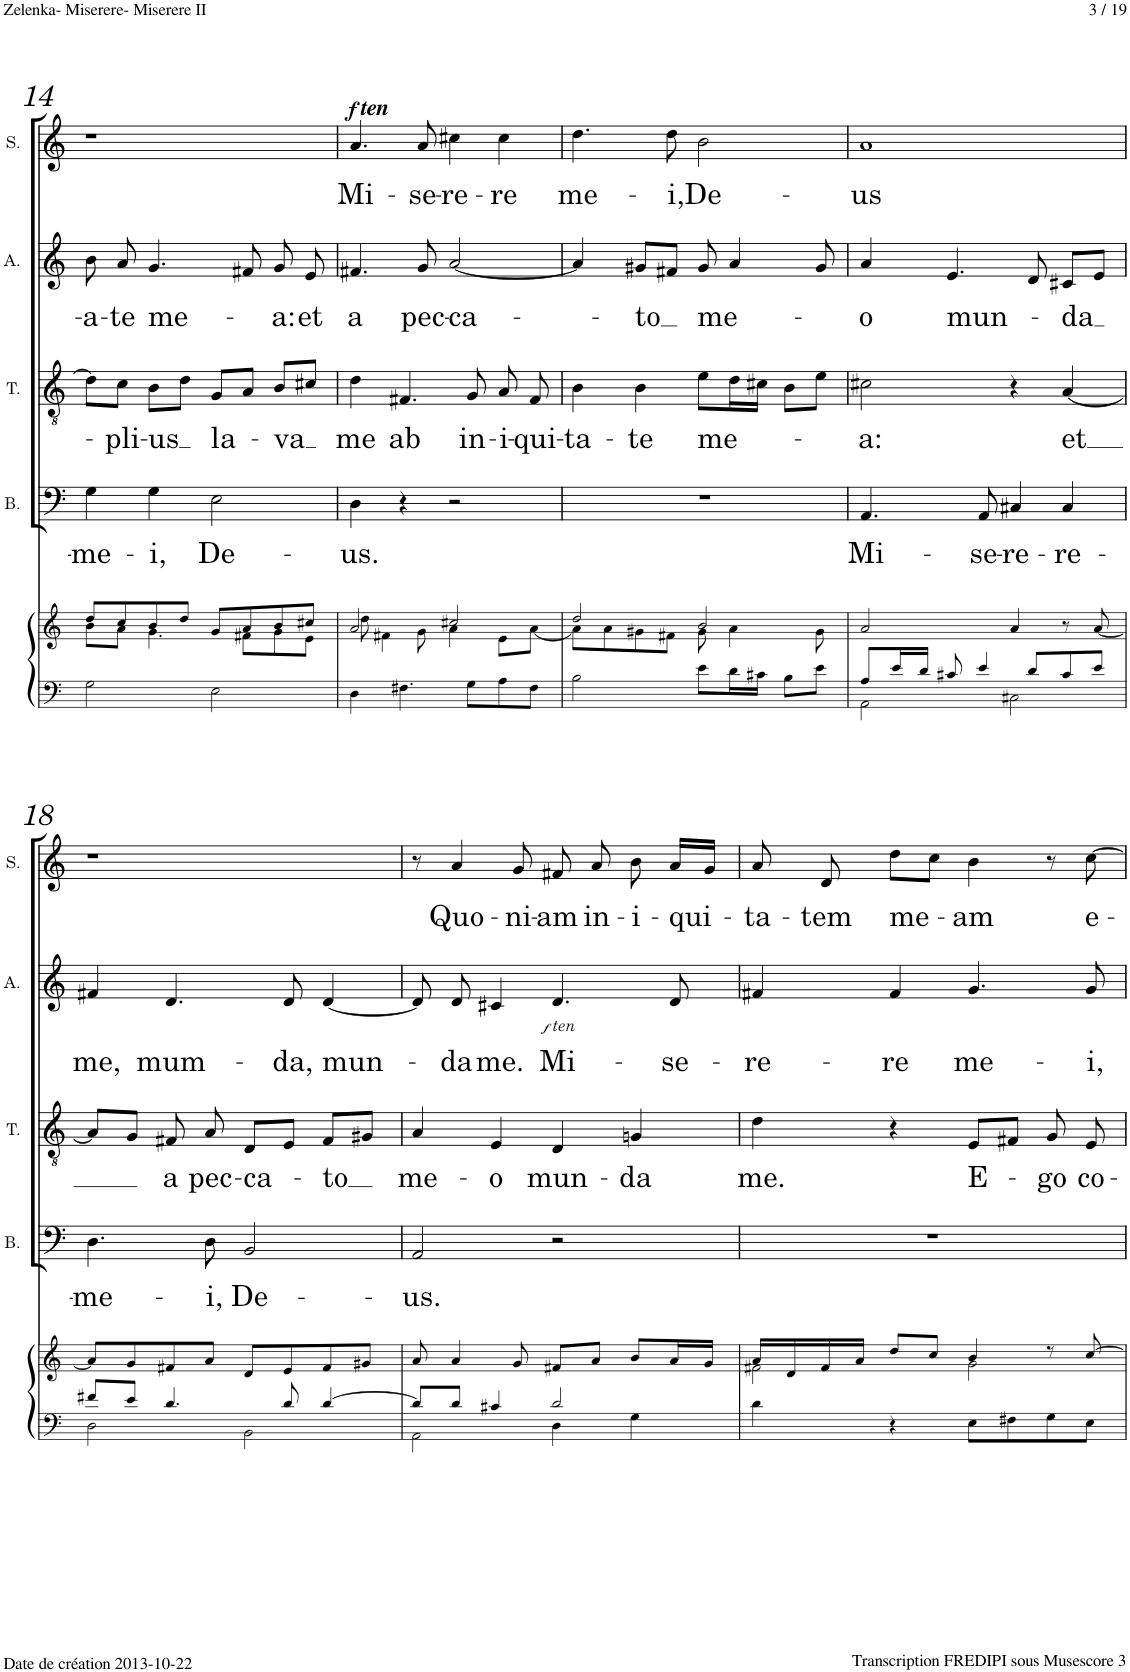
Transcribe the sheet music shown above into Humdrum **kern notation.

**kern	**kern	**kern	**text	**kern	**text	**kern	**text	**dynam	**kern	**text	**dynam
*part5	*part5	*part4	*part4	*part3	*part3	*part2	*part2	*part2	*part1	*part1	*part1
*staff6	*staff5	*staff4	*staff4	*staff3	*staff3	*staff2	*staff2	*staff2	*staff1	*staff1	*staff1
*I"Piano	*	*I"Basse	*	*I"Tenor	*	*I"Alto	*	*	*I"Soprano	*	*
*I'Pno	*	*I'B.	*	*I'T.	*	*I'A.	*	*	*I'S.	*	*
!!LO:PB:g=z
*clefF4	*clefG2	*clefF4	*	*clefGv2	*	*clefG2	*	*	*clefG2	*	*
*k[]	*k[]	*k[]	*	*k[]	*	*k[]	*	*	*k[]	*	*
*M4/4	*M4/4	*M4/4	*	*M4/4	*	*M4/4	*	*	*M4/4	*	*
*met(c)	*met(c)	*met(c)	*	*met(c)	*	*met(c)	*	*	*met(c)	*	*
=14	=14	=14	=14	=14	=14	=14	=14	=14	=14	=14	=14
*	*^	*	*	*	*	*	*	*	*	*	*
!	!	!	!	!LO:LY:b	!	!	!	!LO:LY:b	!	!	!	!
2G\	8dd/L	8b\L	4G\	-me-	8d\L]	.	8b\	-a-	.	1r	.	.
!	!	!	!	!	!	!LO:LY:b	!	!LO:LY:b	!	!	!	!
.	8cc/	8a\J	.	.	8c\J	-pli-	8a/	-te	.	.	.	.
!	!	!	!	!LO:LY:b	!	!LO:LY:b	!	!LO:LY:b	!	!	!	!
.	8b/	4.g\	4G\	-i,	8B\L	-us	4.g/	me-	.	.	.	.
.	8dd/J	.	.	.	8d\J	.	.	.	.	.	.	.
!	!	!	!	!LO:LY:b	!	!LO:LY:b	!	!	!	!	!	!
2E\	8g/L	.	2E\	De-	8G/L	la-	.	.	.	.	.	.
.	8a/	8f#X\L	.	.	8A/J	.	8f#X/	.	.	.	.	.
!	!	!	!	!	!	!LO:LY:b	!	!LO:LY:b	!	!	!	!
.	8b/	8g\	.	.	8B/L	-va	8g/	-a:	.	.	.	.
!	!	!	!	!	!	!	!	!LO:LY:b	!	!	!	!
.	8cc#X/J	8e\J	.	.	8c#X/J	.	8e/	et	.	.	.	.
=15	=15	=15	=15	=15	=15	=15	=15	=15	=15	=15	=15	=15
!	!	!	!	!LO:LY:b	!	!LO:LY:b	!	!LO:LY:b	!	!	!LO:LY:b	!LO:DY:a
!	!	!	!	!	!	!	!	!	!	!	!	!LO:DY:n=1:a
4D\	2a/	8dd\	4D\	-us.	4d\	me	4.f#X/	a	.	4.a/	Mi-	f other-dynamics
.	.	4f#X\	.	.	.	.	.	.	.	.	.	.
!	!	!	!	!	!	!LO:LY:b	!	!	!	!	!	!
4.F#X\	.	.	4r	.	4.F#X/	ab	.	.	.	.	.	.
!	!	!	!	!	!	!	!	!LO:LY:b	!	!	!LO:LY:b	!
.	.	8g\	.	.	.	.	8g/	pec-	.	8a/	-se-	.
!	!	!	!	!	!	!	!	!LO:LY:b	!	!	!LO:LY:b	!
.	2cc#X/	4a\	2r	.	.	.	[2a/	-ca-	.	4cc#X\	-re-	.
!	!	!	!	!	!	!LO:LY:b	!	!	!	!	!	!
8G\L	.	.	.	.	8G/	in-	.	.	.	.	.	.
!	!	!	!	!	!	!LO:LY:b	!	!	!	!	!LO:LY:b	!
8A\	.	8e\L	.	.	8A/	-i-	.	.	.	4cc#\	-re	.
!	!	!	!	!	!	!LO:LY:b	!	!	!	!	!	!
8F#\J	.	[8a\J	.	.	8F#/	-qui-	.	.	.	.	.	.
=16	=16	=16	=16	=16	=16	=16	=16	=16	=16	=16	=16	=16
!	!	!	!	!	!	!LO:LY:b	!	!	!	!	!LO:LY:b	!
2B\	2dd/	8a\L]	1r	.	4B\	-ta-	4a/]	.	.	4.dd\	me-	.
.	.	8a\	.	.	.	.	.	.	.	.	.	.
!	!	!	!	!	!	!LO:LY:b	!	!LO:LY:b	!	!	!	!
.	.	8g#X\	.	.	4B\	-te	8g#X/L	-to	.	.	.	.
!	!	!	!	!	!	!	!	!	!	!	!LO:LY:b	!
.	.	8f#X\J	.	.	.	.	8f#X/J	.	.	8dd\	-i,	.
!	!	!	!	!	!	!LO:LY:b	!	!LO:LY:b	!	!	!LO:LY:b	!
8e\L	2b/	8g#\	.	.	8e\L	me-	8g#/	me-	.	2b\	De-	.
16d\L	.	4a\	.	.	16d\L	.	4a/	.	.	.	.	.
16c#X\JJ	.	.	.	.	16c#X\JJ	.	.	.	.	.	.	.
8B\L	.	.	.	.	8B\L	.	.	.	.	.	.	.
8e\J	.	8g#\	.	.	8e\J	.	8g#/	.	.	.	.	.
=17	=17	=17	=17	=17	=17	=17	=17	=17	=17	=17	=17	=17
*^	*	*	*	*	*	*	*	*	*	*	*	*
!	!	!	!	!	!LO:LY:b	!	!LO:LY:b	!	!LO:LY:b	!	!	!LO:LY:b	!
*	*	*v	*v	*	*	*	*	*	*	*	*	*	*
8A/L	2AA\	2a/	4.AA/	Mi-	2c#X\	-a:	4a/	-o	.	1a	-us	.
16e/L	.	.	.	.	.	.	.	.	.	.	.	.
16d/JJ	.	.	.	.	.	.	.	.	.	.	.	.
!	!	!	!	!	!	!	!	!LO:LY:b	!	!	!	!
8c#X/	.	.	.	.	.	.	4.e/	mun-	.	.	.	.
!	!	!	!	!LO:LY:b	!	!	!	!	!	!	!	!
4e/	.	.	8AA/	-se-	.	.	.	.	.	.	.	.
!	!	!	!	!LO:LY:b	!	!	!	!	!	!	!	!
.	2C#X\	4a/	4C#X/	-re-	4r	.	.	.	.	.	.	.
8d/L	.	.	.	.	.	.	8d/	.	.	.	.	.
!	!	!	!	!LO:LY:b	!	!LO:LY:b	!	!LO:LY:b	!	!	!	!
8c#/	.	8r	4C#/	-re-	[4A/	et	8c#X/L	-da	.	.	.	.
8e/J	.	[8a/	.	.	.	.	8e/J	.	.	.	.	.
!!LO:LB:g=z
=18	=18	=18	=18	=18	=18	=18	=18	=18	=18	=18	=18	=18
!	!	!	!	!LO:LY:b	!	!	!	!LO:LY:b	!	!	!	!
8f#X/L	2D\	8a/L]	4.D\	-me-	8A/L]	.	4f#X/	me,	.	1r	.	.
8e/J	.	8g/	.	.	8G/J	.	.	.	.	.	.	.
!	!	!	!	!	!	!LO:LY:b	!	!LO:LY:b	!	!	!	!
4.d/	.	8f#X/	.	.	8F#X/	a	4.d/	mum-	.	.	.	.
!	!	!	!	!LO:LY:b	!	!LO:LY:b	!	!	!	!	!	!
.	.	8a/J	8D\	-i,	8A/	pec-	.	.	.	.	.	.
!	!	!	!	!LO:LY:b	!	!LO:LY:b	!	!	!	!	!	!
.	2BB\	8d/L	2BB/	De-	8D/L	-ca-	.	.	.	.	.	.
!	!	!	!	!	!	!	!	!LO:LY:b	!	!	!	!
8d/	.	8e/	.	.	8E/J	.	8d/	-da,	.	.	.	.
!	!	!	!	!	!	!LO:LY:b	!	!LO:LY:b	!	!	!	!
[4d/	.	8f#/	.	.	8F#/L	-to	[4d/	mun-	.	.	.	.
.	.	8g#X/J	.	.	8G#X/J	.	.	.	.	.	.	.
=19	=19	=19	=19	=19	=19	=19	=19	=19	=19	=19	=19	=19
!	!	!	!	!LO:LY:b	!	!LO:LY:b	!	!	!	!	!	!
8d/L]	2AA\	8a/	2AA/	-us.	4A/	me-	8d/]	.	.	8r	.	.
!	!	!	!	!	!	!	!	!LO:LY:b	!	!	!LO:LY:b	!
8d/J	.	4a/	.	.	.	.	8d/	-da	.	4a/	Quo-	.
!	!	!	!	!	!	!LO:LY:b	!	!LO:LY:b	!	!	!	!
4c#X/	.	.	.	.	4E/	-o	4c#X/	me.	.	.	.	.
!	!	!	!	!	!	!	!	!	!	!	!LO:LY:b	!
.	.	8g/	.	.	.	.	.	.	.	8g/	-ni-	.
!	!	!	!	!	!	!LO:LY:b	!	!LO:LY:b	!LO:DY:b	!	!LO:LY:b	!
!	!	!	!	!	!	!	!	!	!LO:DY:n=1:b	!	!	!
2d/	4D\	8f#X/L	2r	.	4D/	mun-	4.d/	Mi-	f other-dynamics	8f#X/	-am	.
!	!	!	!	!	!	!	!	!	!	!	!LO:LY:b	!
.	.	8a/J	.	.	.	.	.	.	.	8a/	in-	.
!	!	!	!	!	!	!LO:LY:b	!	!	!	!	!LO:LY:b	!
.	4G\	8b/L	.	.	4Gn/	-da	.	.	.	8b\	-i-	.
!	!	!	!	!	!	!	!	!LO:LY:b	!	!	!LO:LY:b	!
.	.	16a/L	.	.	.	.	8d/	-se-	.	16a/LL	-qui-	.
.	.	16g/JJ	.	.	.	.	.	.	.	16g/JJ	.	.
*v	*v	*	*	*	*	*	*	*	*	*	*	*
=20	=20	=20	=20	=20	=20	=20	=20	=20	=20	=20	=20
*	*^	*	*	*	*	*	*	*	*	*	*
!	!	!	!	!	!	!LO:LY:b	!	!LO:LY:b	!	!	!LO:LY:b	!
4d\	16a/LL	2f#X\	1r	.	4d\	me.	4f#X/	-re-	.	8a/	-ta-	.
.	16d/	.	.	.	.	.	.	.	.	.	.	.
!	!	!	!	!	!	!	!	!	!	!	!LO:LY:b	!
.	16f#/	.	.	.	.	.	.	.	.	8d/	-tem	.
.	16a/JJ	.	.	.	.	.	.	.	.	.	.	.
!	!	!	!	!	!	!	!	!LO:LY:b	!	!	!LO:LY:b	!
4r	8dd/L	.	.	.	4r	.	4f#/	-re	.	8dd\L	me-	.
.	8cc/J	.	.	.	.	.	.	.	.	8cc\J	.	.
!	!	!	!	!	!	!LO:LY:b	!	!LO:LY:b	!	!	!LO:LY:b	!
8E\L	4b/	2g\	.	.	8E/L	E-	4.g/	me-	.	4b\	-am	.
8F#X\	.	.	.	.	8F#X/J	.	.	.	.	.	.	.
!	!	!	!	!	!	!LO:LY:b	!	!	!	!	!	!
8G\	8r	.	.	.	8G/	-go	.	.	.	8r	.	.
!	!	!	!	!	!	!LO:LY:b	!	!LO:LY:b	!	!	!LO:LY:b	!
8E\J	[8cc/	.	.	.	8E/	co-	8g/	-i,	.	[8cc\	e-	.
*	*v	*v	*	*	*	*	*	*	*	*	*	*
=	=	=	=	=	=	=	=	=	=	=	=
*-	*-	*-	*-	*-	*-	*-	*-	*-	*-	*-	*-
